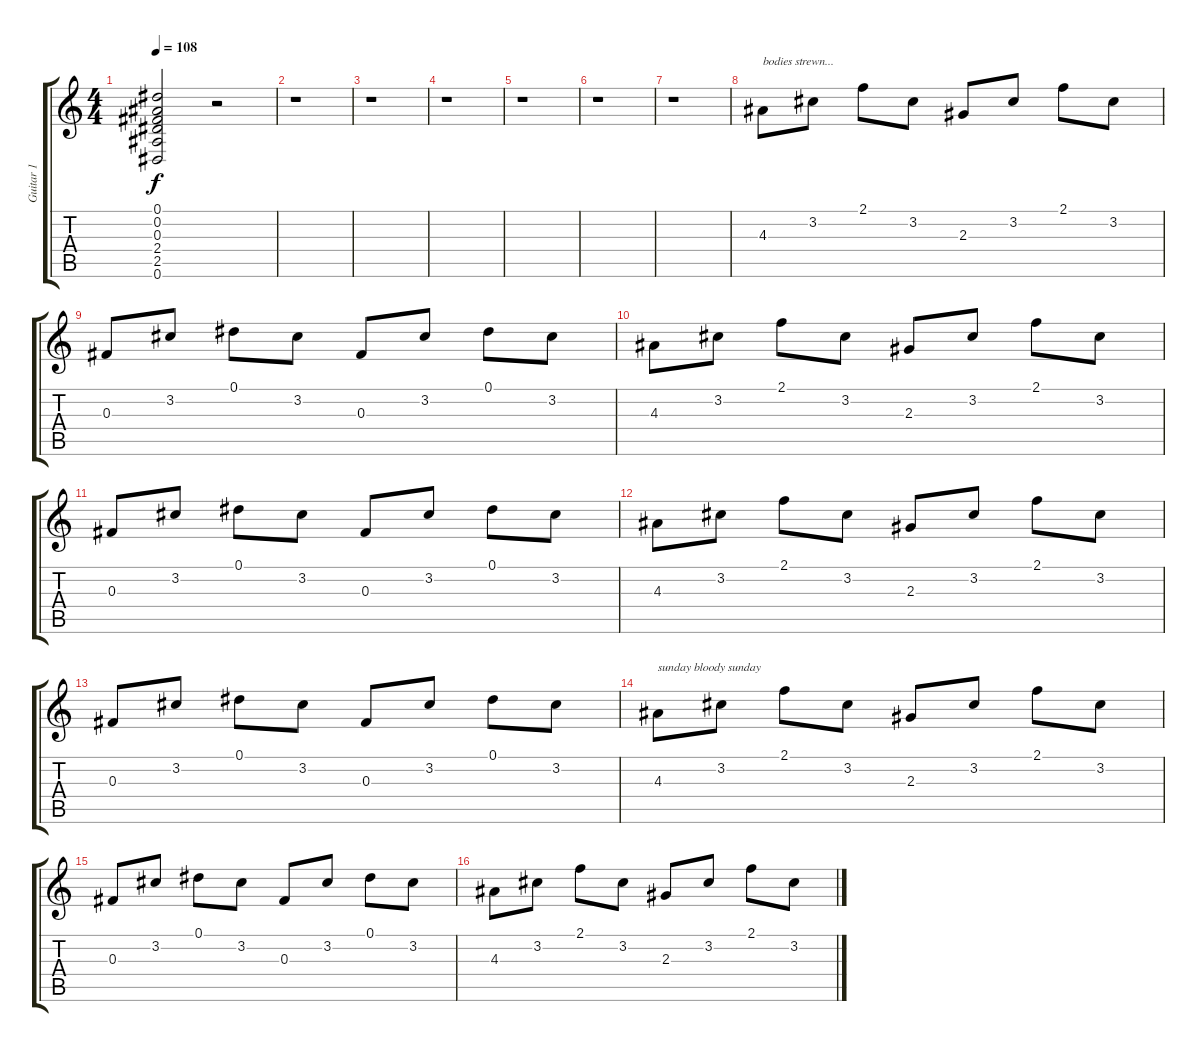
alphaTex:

\track ("Guitar 1" "Guitar 1") {instrument electricguitarclean}
\staff {score tabs}
\tuning (Eb4 Bb3 Gb3 Db3 Ab2 Eb2) {hide}
\ts (4 4)
\tempo 108
\clef g2
\ks c
(0.1 0.2 0.3 2.4 2.5 0.6).2{dy f} r.2 |
r.1 |
r.1 |
r.1 |
r.1 |
r.1 |
r.1 |
4.3.8{txt "bodies strewn..."} 3.2.8 2.1.8 3.2.8 2.3.8 3.2.8 2.1.8 3.2.8 |
0.3.8 3.2.8 0.1.8 3.2.8 0.3.8 3.2.8 0.1.8 3.2.8 |
4.3.8 3.2.8 2.1.8 3.2.8 2.3.8 3.2.8 2.1.8 3.2.8 |
0.3.8 3.2.8 0.1.8 3.2.8 0.3.8 3.2.8 0.1.8 3.2.8 |
4.3.8 3.2.8 2.1.8 3.2.8 2.3.8 3.2.8 2.1.8 3.2.8 |
0.3.8 3.2.8 0.1.8 3.2.8 0.3.8 3.2.8 0.1.8 3.2.8 |
4.3.8{txt "sunday bloody sunday"} 3.2.8 2.1.8 3.2.8 2.3.8 3.2.8 2.1.8 3.2.8 |
0.3.8 3.2.8 0.1.8 3.2.8 0.3.8 3.2.8 0.1.8 3.2.8 |
4.3.8 3.2.8 2.1.8 3.2.8 2.3.8 3.2.8 2.1.8 3.2.8
